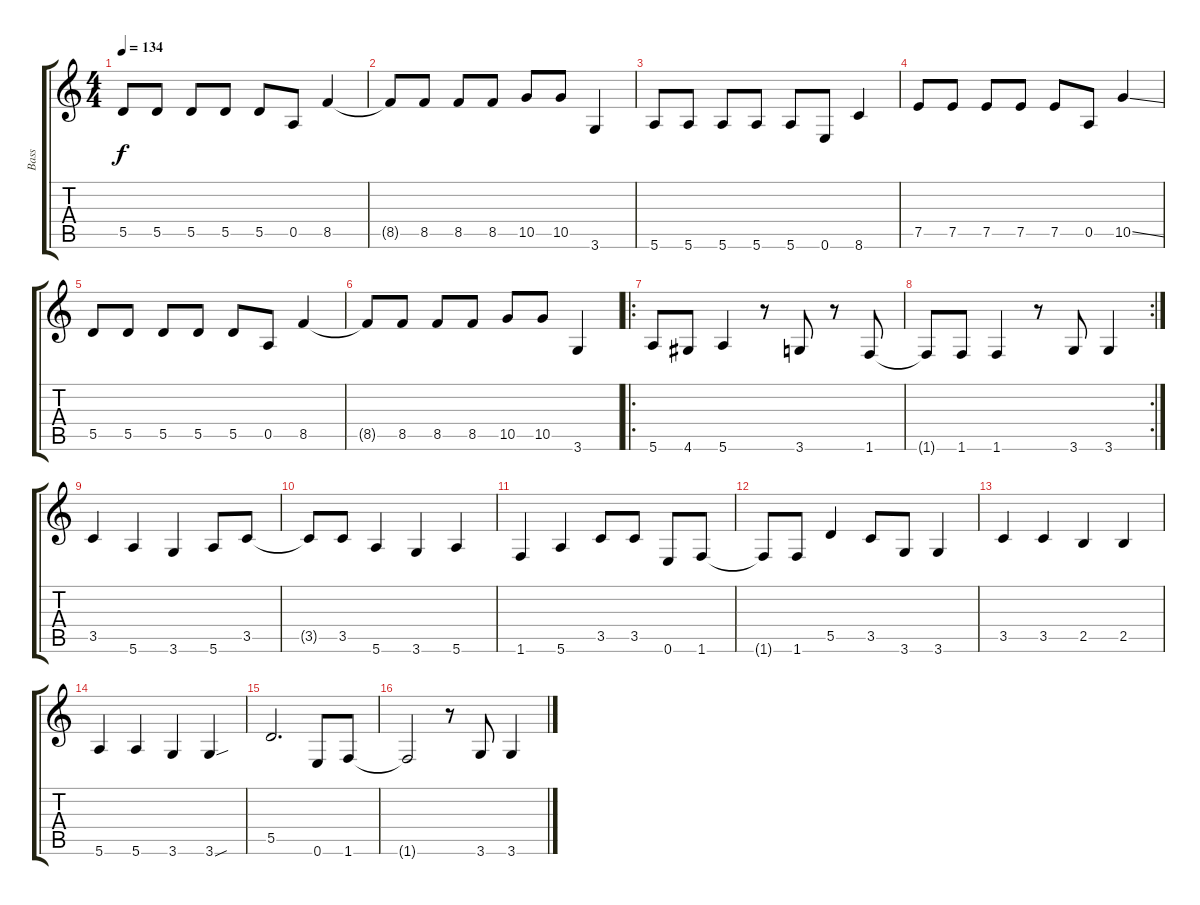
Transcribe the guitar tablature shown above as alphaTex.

\track ("Bass" "Bass") {instrument electricbassfinger}
\staff {score tabs}
\tuning (E4 B3 G3 D3 A2 E2) {hide}
\ts (4 4)
\tempo 134
\clef g2
\ks c
5.5.8{dy f} 5.5.8 5.5.8 5.5.8 5.5.8 0.5.8 8.5.4 |
8.5{t}.8 8.5.8 8.5.8 8.5.8 10.5.8 10.5.8 3.6.4 |
5.6.8 5.6.8 5.6.8 5.6.8 5.6.8 0.6.8 8.6.4 |
7.5.8 7.5.8 7.5.8 7.5.8 7.5.8 0.5.8 10.5{ss}.4 |
5.5.8 5.5.8 5.5.8 5.5.8 5.5.8 0.5.8 8.5.4 |
8.5{t}.8 8.5.8 8.5.8 8.5.8 10.5.8 10.5.8 3.6.4 |
\ro
5.6.8{volume 13} 4.6.8 5.6.4 r.8 3.6.8 r.8 1.6.8 |
\rc 2
1.6{t}.8 1.6.8 1.6.4 r.8 3.6.8 3.6.4 |
3.5.4 5.6.4 3.6.4 5.6.8 3.5.8 |
3.5{t}.8 3.5.8 5.6.4 3.6.4 5.6.4 |
1.6.4 5.6.4 3.5.8 3.5.8 0.6.8 1.6.8 |
1.6{t}.8 1.6.8 5.5.4 3.5.8 3.6.8 3.6.4 |
3.5.4 3.5.4 2.5.4 2.5.4 |
5.6.4 5.6.4 3.6.4 3.6{sou}.4 |
5.5.2{d} 0.6.8 1.6.8 |
1.6{t}.2 r.8 3.6.8 3.6.4
